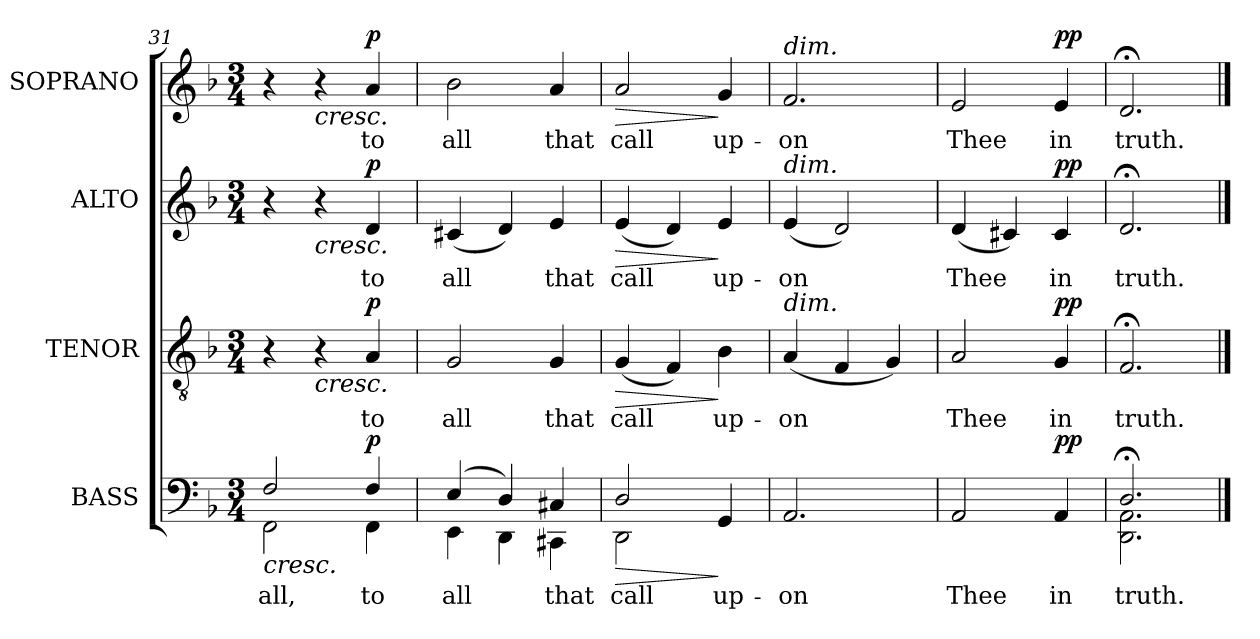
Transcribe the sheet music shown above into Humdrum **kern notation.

**kern	**text	**dynam	**kern	**text	**dynam	**kern	**text	**dynam	**kern	**text	**dynam
*part4	*part4	*part4	*part3	*part3	*part3	*part2	*part2	*part2	*part1	*part1	*part1
*staff4	*staff4	*staff4	*staff3	*staff3	*staff3	*staff2	*staff2	*staff2	*staff1	*staff1	*staff1
*I"BASS	*	*	*I"TENOR	*	*	*I"ALTO	*	*	*I"SOPRANO	*	*
*I'B.	*	*	*I'T.	*	*	*I'A.	*	*	*I'S.	*	*
!!LO:LB:g=z
*clefF4	*	*	*clefGv2	*	*	*clefG2	*	*	*clefG2	*	*
*	*	*	*ITrd7c12	*	*	*	*	*	*	*	*
*k[b-]	*	*	*k[b-]	*	*	*k[b-]	*	*	*k[b-]	*	*
*d:	*	*	*d:	*	*	*d:	*	*	*d:	*	*
*M3/4	*	*	*M3/4	*	*	*M3/4	*	*	*M3/4	*	*
=31	=31	=31	=31	=31	=31	=31	=31	=31	=31	=31	=31
!	!LO:LY:b:color=#000000	!LO:HP:b	!	!	!	!	!	!	!	!	!
*^	*	*	*	*	*	*	*	*	*	*	*
2Fi/	2FFi\	all,	<	4r	.	.	4r	.	.	4r	.	.
!	!	!	!	!	!	!LO:HP:b	!	!	!LO:HP:b	!	!	!LO:HP:b
.	.	.	.	4r	.	<	4r	.	<	4r	.	<
!	!	!LO:LY:b:color=#000000	!	!	!	!	!	!	!	!	!	!
!	!	!	!	!	!LO:LY:b:color=#000000	!	!	!	!	!	!	!
!	!	!	!	!	!	!	!	!LO:LY:b:color=#000000	!	!	!	!
!	!	!	!	!	!	!	!	!	!	!	!LO:LY:b:color=#000000	!
4Fi/	4FFi\	to	p	4AAi/	to	p	4di/	to	p	4ai/	to	p
*v	*v	*	*	*	*	*	*	*	*	*	*	*
.	.	[	.	.	[	.	.	[	.	.	[
=32	=32	=32	=32	=32	=32	=32	=32	=32	=32	=32	=32
!	!LO:LY:b:color=#000000	!	!	!	!	!	!	!	!	!	!
*^	*	*	*	*	*	*	*	*	*	*	*
!	!	!	!	!	!LO:LY:b:color=#000000	!	!	!	!	!	!	!
!	!	!	!	!	!	!	!	!LO:LY:b:color=#000000	!	!	!	!
!	!	!	!	!	!	!	!	!	!	!	!LO:LY:b:color=#000000	!
(4Ei/	4EEi\	all	.	2GGi/	all	.	(4c#Xi/	all	.	2b-i\	all	.
4Di/)	4DDi\	.	.	.	.	.	4di/)	.	.	.	.	.
!	!	!LO:LY:b:color=#000000	!	!	!	!	!	!	!	!	!	!
!	!	!	!	!	!LO:LY:b:color=#000000	!	!	!	!	!	!	!
!	!	!	!	!	!	!	!	!LO:LY:b:color=#000000	!	!	!	!
!	!	!	!	!	!	!	!	!	!	!	!LO:LY:b:color=#000000	!
4C#Xi/	4CC#Xi\	that	.	4GGi/	that	.	4ei/	that	.	4ai/	that	.
=33	=33	=33	=33	=33	=33	=33	=33	=33	=33	=33	=33	=33
!	!	!LO:LY:b:color=#000000	!LO:HP:b	!	!	!	!	!	!	!	!	!
!	!	!	!	!	!LO:LY:b:color=#000000	!LO:HP:b	!	!	!	!	!	!
!	!	!	!	!	!	!	!	!LO:LY:b:color=#000000	!LO:HP:b	!	!	!
!	!	!	!	!	!	!	!	!	!	!	!LO:LY:b:color=#000000	!LO:HP:b
2Di/	2DDi\	call	>	(4GGi/	call	>	(4ei/	call	>	2ai/	call	>
.	.	.	.	4FFi/)	.	.	4di/)	.	.	.	.	.
!	!	!LO:LY:b:color=#000000	!	!	!	!	!	!	!	!	!	!
!	!	!	!	!	!LO:LY:b:color=#000000	!	!	!	!	!	!	!
!	!	!	!	!	!	!	!	!LO:LY:b:color=#000000	!	!	!	!
!	!	!	!	!	!	!	!	!	!	!	!LO:LY:b:color=#000000	!
4GGi/	4ryy	up-	]	4BB-i\	up-	]	4ei/	up-	]	4gi/	up-	]
*v	*v	*	*	*	*	*	*	*	*	*	*	*
=34	=34	=34	=34	=34	=34	=34	=34	=34	=34	=34	=34
*^	*	*	*	*	*	*	*	*	*	*	*
!	!	!LO:LY:b:color=#000000	!	!	!	!	!	!	!	!	!	!
*v	*v	*	*	*	*	*	*	*	*	*	*	*
*^	*	*	*	*	*	*	*	*	*	*	*
!	!	!	!	!	!LO:LY:b:color=#000000	!	!	!	!	!	!	!
*v	*v	*	*	*	*	*	*	*	*	*	*	*
*^	*	*	*	*	*	*	*	*	*	*	*
!	!	!	!	!	!	!	!	!LO:LY:b:color=#000000	!	!	!	!
*v	*v	*	*	*	*	*	*	*	*	*	*	*
*^	*	*	*	*	*	*	*	*	*	*	*
!	!	!	!	!	!	!	!	!	!	!LO:TX:a:i:t=dim.	!	!
!	!	!	!	!	!	!	!LO:TX:a:i:t=dim.	!	!	!	!	!
!	!	!	!	!LO:TX:a:i:t=dim.	!	!	!	!	!	!	!	!
!LO:TX:a:i:t=dim.	!	!	!	!	!	!	!	!	!	!	!	!
!	!	!	!	!	!	!	!	!	!	!	!LO:LY:b:color=#000000	!
*v	*v	*	*	*	*	*	*	*	*	*	*	*
2.AAi/	-on	.	(4AAi/	-on	.	(4ei/	-on	.	2.fi/	-on	.
.	.	.	4FFi/	.	.	2di/)	.	.	.	.	.
.	.	.	4GGi/)	.	.	.	.	.	.	.	.
=35	=35	=35	=35	=35	=35	=35	=35	=35	=35	=35	=35
!	!LO:LY:b:color=#000000	!	!	!	!	!	!	!	!	!	!
!	!	!	!	!LO:LY:b:color=#000000	!	!	!	!	!	!	!
!	!	!	!	!	!	!	!LO:LY:b:color=#000000	!	!	!	!
!	!	!	!	!	!	!	!	!	!	!LO:LY:b:color=#000000	!
2AAi/	Thee	.	2AAi/	Thee	.	(4di/	Thee	.	2ei/	Thee	.
.	.	.	.	.	.	4c#Xi/)	.	.	.	.	.
!	!LO:LY:b:color=#000000	!	!	!	!	!	!	!	!	!	!
!	!	!	!	!LO:LY:b:color=#000000	!	!	!	!	!	!	!
!	!	!	!	!	!	!	!LO:LY:b:color=#000000	!	!	!	!
!	!	!	!	!	!	!	!	!	!	!LO:LY:b:color=#000000	!
4AAi/	in	pp	4GGi/	in	pp	4c#i/	in	pp	4ei/	in	pp
=36	=36	=36	=36	=36	=36	=36	=36	=36	=36	=36	=36
!	!LO:LY:b:color=#000000	!	!	!	!	!	!	!	!	!	!
*^	*	*	*	*	*	*	*	*	*	*	*
!	!	!	!	!	!LO:LY:b:color=#000000	!	!	!	!	!	!	!
!	!	!	!	!	!	!	!	!LO:LY:b:color=#000000	!	!	!	!
!	!	!	!	!	!	!	!	!	!	!	!LO:LY:b:color=#000000	!
2.D;i/	2.DDi\ 2.AAi	truth.	.	2.FF;i/	truth.	.	2.d;i/	truth.	.	2.d;i/	truth.	.
*v	*v	*	*	*	*	*	*	*	*	*	*	*
==	==	==	==	==	==	==	==	==	==	==	==
*-	*-	*-	*-	*-	*-	*-	*-	*-	*-	*-	*-
